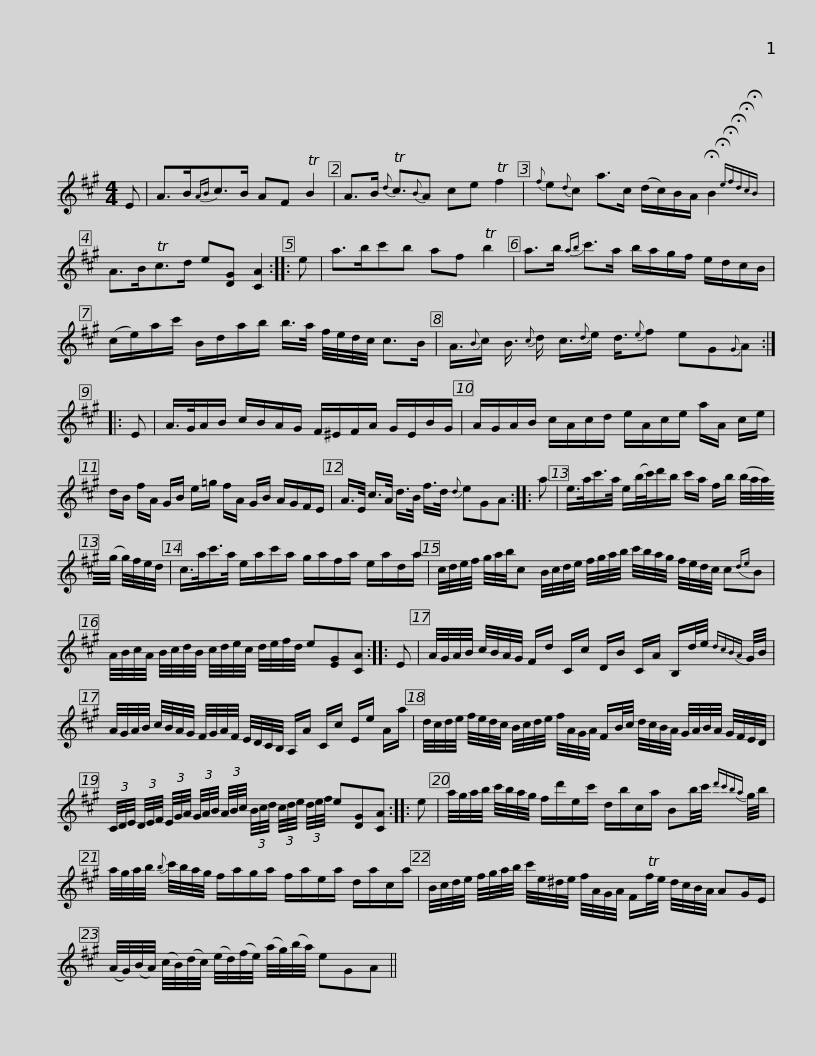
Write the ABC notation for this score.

X:1
L:1/8
M:4/4
I:linebreak $
K:A
V:1 treble
V:1
 E | A>B{AB}c>B AF TB2 | A>B{d} Tc3/2{B}A ce Tf2 |{f} e{d}c a>c (d/c/)B/A/ !fermata!B2{!fermata!e!fermata!f!fermata!d!fermata!c!fermata!B} |$ A>BTc>d e[DG] [CA]2 :: %5
 e | a>bc'b af Tb2 | a>b{ab} c'>a b/a/g/f/ e/d/c/B/ |$ (c/e/)a/c'/ B/d/a/b/ b/>a/ f/4e/4d/4c/4 c>B | A3/4{B}c/ B3/4{c} d/ c3/4{d}e/ d3/4{e}f eG{G}A :: %10
 E |$ A/>G/A/B/ c/B/A/G/ F/^E/F/A/ G/E/B/G/ | A/G/A/B/ c/A/c/d/ e/A/c/e/ a/A/ c/e/ |$ d/B/ f/A/ G/B/ e/=g/ f/A/ G/B/ A/G/F/E/ | A/>E/ c/>A/ d/>B/ f/>d/{d} eGA :: %15
 a |$ e/>a/c'/>a/ e/(b/4c'/4)d'/b/ c'/a/ f/b/ (b/4a/4a/4)(g/4 g/4)f/4e/4d/4 | c/>a/c'/>a/ e/a/c'/a/ g/a/f/a/ e/a/d/a/ |$ c/4d/4e/4f/4 g/4a/4b/4c B/4c/4d/4e/4 f/4g/4a/4b/4 c'/4b/4a/4g/4 f/4e/4d/4c/4 c{de}B |$ A/4B/4c/4A/4 B/4c/4d/4B/4 c/4d/4e/4c/4 d/4e/4f/4d/4 e[EG][CA] :: %20
 E | A/4G/4A/4B/4 c/4B/4A/4G/4 F/d/ C/c/ D/B/ C/A/ B,/d/4e/4{dcBA} G/4B/4 |$ A/4G/4A/4B/4 c/4B/4A/4G/4 F/4G/4A/4F/4 E/4D/4C/4B,/4 A,/A/ C/c/ E/e/ A/a/ |$ d/4c/4d/4e/4 f/4e/4d/4c/4 B/4c/4d/4e/4 f/4A/4G/4A/4 F/B/4c/4 d/4c/4B/4A/4 G/4A/4B/4A/4 G/4F/4E/4D/4 |$ (3C/4D/4E/4 (3D/4E/4F/4 (3E/4G/4A/4 (3G/4A/4B/4 (3A/4B/4c/4 (3B/4c/4d/4 (3c/4d/4e/4 (3d/4e/4f/4 e[DG][CA] :: %25
 e |$ a/4g/4a/4b/4 c'/4b/4a/4g/4 f/d'/e/c'/ d/b/c/a/ Bb/4c'/4{d'c'ba} g/4b/4 |$ a/4g/4a/4b/4{b} c'/4b/4a/4g/4 f/a/g/a/ f/a/e/a/ d/a/c/a/ |$ B/4c/4d/4e/4 f/4g/4a/4b/4 c'/4e/4^d/4e/4 f/4A/4G/4A/4 F/Tf/4e/4 d/4c/4B/4A/4 AG/E/ | (A/4G/4)(B/4A/4) (c/4B/4)(d/4c/4) (e/4d/4)(f/4e/4) (a/4g/4)(b/4a/4) eGA || %30
